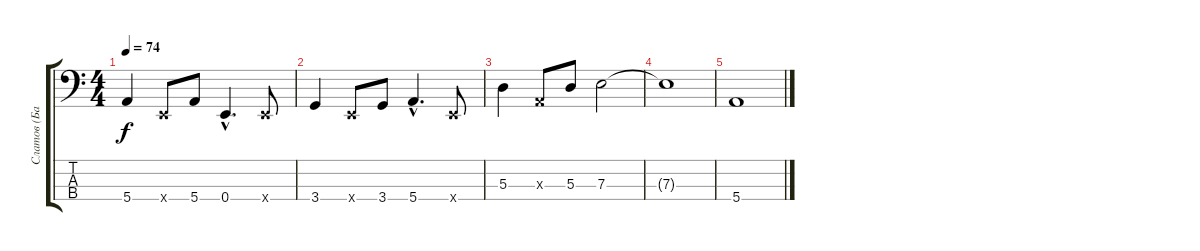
\track ("Слатов (Бас)" "Слатов (Ба") {instrument electricbassfinger}
\staff {score tabs}
\tuning (G2 D2 A1 E1) {hide}
\ts (4 4)
\tempo 74
\clef f4
\ks c
5.4.4{dy f} 0.4{x}.8 5.4.8 0.4{hac}.4{d} 0.4{x}.8 |
3.4.4 0.4{x}.8 3.4.8 5.4{hac}.4{d} 0.4{x}.8 |
5.3.4 0.3{x}.8 5.3.8 7.3.2 |
7.3{t}.1 |
5.4.1
